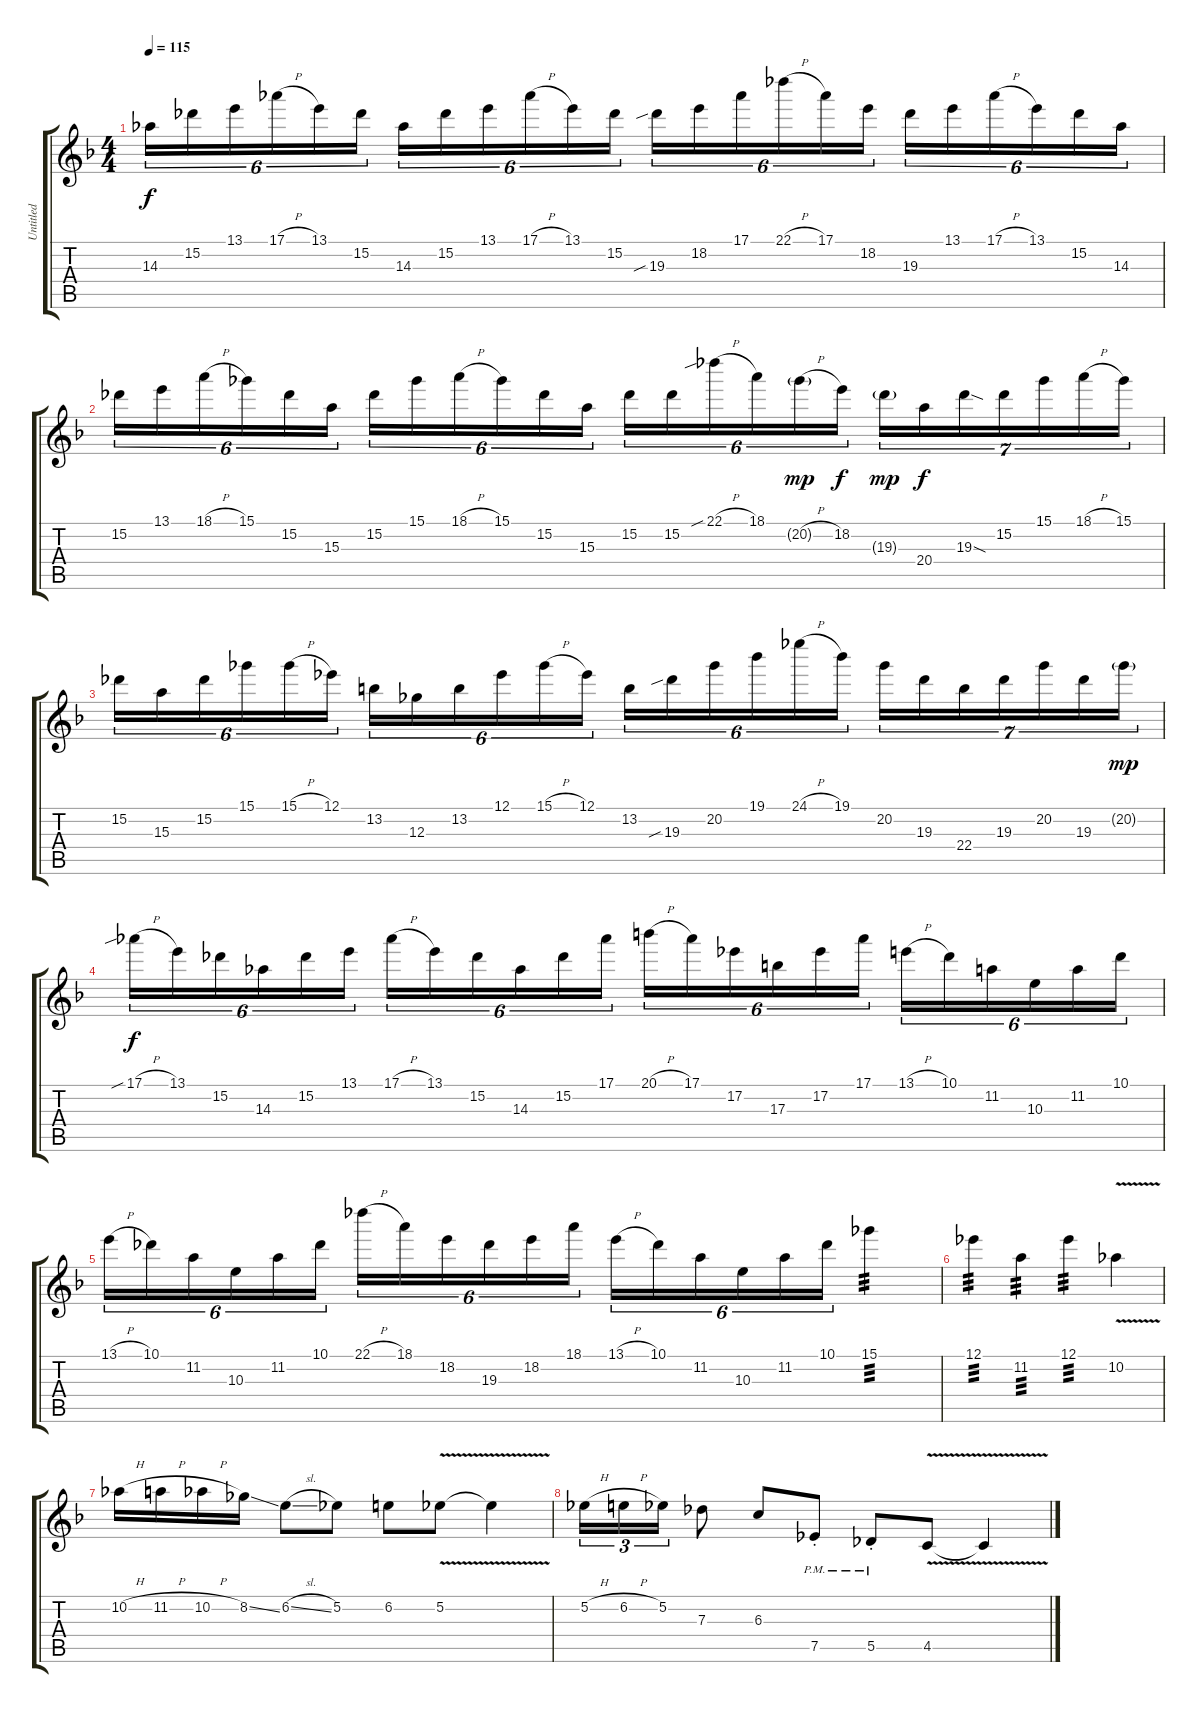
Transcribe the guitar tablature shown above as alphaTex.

\track ("Untitled" "Untitled") {instrument distortionguitar}
\staff {score tabs}
\tuning (Eb4 Bb3 Gb3 Db3 Ab2 Eb2) {hide}
\ts (4 4)
\tempo 115
\clef g2
\ks f
14.3.16{tu (6 4) dy f} 15.2.16{tu (6 4)} 13.1.16{tu (6 4)} 17.1{h}.16{tu (6 4)} 13.1.16{tu (6 4)} 15.2.16{tu (6 4)} 14.3.16{tu (6 4)} 15.2.16{tu (6 4)} 13.1.16{tu (6 4)} 17.1{h}.16{tu (6 4)} 13.1.16{tu (6 4)} 15.2.16{tu (6 4)} 19.3{sib}.16{tu (6 4)} 18.2.16{tu (6 4)} 17.1.16{tu (6 4)} 22.1{h}.16{tu (6 4)} 17.1.16{tu (6 4)} 18.2.16{tu (6 4)} 19.3.16{tu (6 4)} 13.1.16{tu (6 4)} 17.1{h}.16{tu (6 4)} 13.1.16{tu (6 4)} 15.2.16{tu (6 4)} 14.3.16{tu (6 4)} |
15.2.16{tu (6 4)} 13.1.16{tu (6 4)} 18.1{h}.16{tu (6 4)} 15.1.16{tu (6 4)} 15.2.16{tu (6 4)} 15.3.16{tu (6 4)} 15.2.16{tu (6 4)} 15.1.16{tu (6 4)} 18.1{h}.16{tu (6 4)} 15.1.16{tu (6 4)} 15.2.16{tu (6 4)} 15.3.16{tu (6 4)} 15.2.16{tu (6 4)} 15.2.16{tu (6 4)} 22.1{sib h}.16{tu (6 4)} 18.1.16{tu (6 4)} 20.2{h g}.16{tu (6 4) dy mp} 18.2.16{tu (6 4) dy f} 19.3{g}.16{tu (7 4) dy mp} 20.4.16{tu (7 4) dy f} 19.3{sod}.16{tu (7 4)} 15.2.16{tu (7 4)} 15.1.16{tu (7 4)} 18.1{h}.16{tu (7 4)} 15.1.16{tu (7 4)} |
15.2.16{tu (6 4)} 15.3.16{tu (6 4)} 15.2.16{tu (6 4)} 15.1.16{tu (6 4)} 15.1{h}.16{tu (6 4)} 12.1.16{tu (6 4)} 13.2.16{tu (6 4)} 12.3.16{tu (6 4)} 13.2.16{tu (6 4)} 12.1.16{tu (6 4)} 15.1{h}.16{tu (6 4)} 12.1.16{tu (6 4)} 13.2.16{tu (6 4)} 19.3{sib}.16{tu (6 4)} 20.2.16{tu (6 4)} 19.1.16{tu (6 4)} 24.1{h}.16{tu (6 4)} 19.1.16{tu (6 4)} 20.2.16{tu (7 4)} 19.3.16{tu (7 4)} 22.4.16{tu (7 4)} 19.3.16{tu (7 4)} 20.2.16{tu (7 4)} 19.3.16{tu (7 4)} 20.2{g}.16{tu (7 4) dy mp} |
17.1{sib h}.16{tu (6 4) dy f} 13.1.16{tu (6 4)} 15.2.16{tu (6 4)} 14.3.16{tu (6 4)} 15.2.16{tu (6 4)} 13.1.16{tu (6 4)} 17.1{h}.16{tu (6 4)} 13.1.16{tu (6 4)} 15.2.16{tu (6 4)} 14.3.16{tu (6 4)} 15.2.16{tu (6 4)} 17.1.16{tu (6 4)} 20.1{h}.16{tu (6 4)} 17.1.16{tu (6 4)} 17.2.16{tu (6 4)} 17.3.16{tu (6 4)} 17.2.16{tu (6 4)} 17.1.16{tu (6 4)} 13.1{h}.16{tu (6 4)} 10.1.16{tu (6 4)} 11.2.16{tu (6 4)} 10.3.16{tu (6 4)} 11.2.16{tu (6 4)} 10.1.16{tu (6 4)} |
13.1{h}.16{tu (6 4)} 10.1.16{tu (6 4)} 11.2.16{tu (6 4)} 10.3.16{tu (6 4)} 11.2.16{tu (6 4)} 10.1.16{tu (6 4)} 22.1{h}.16{tu (6 4)} 18.1.16{tu (6 4)} 18.2.16{tu (6 4)} 19.3.16{tu (6 4)} 18.2.16{tu (6 4)} 18.1.16{tu (6 4)} 13.1{h}.16{tu (6 4)} 10.1.16{tu (6 4)} 11.2.16{tu (6 4)} 10.3.16{tu (6 4)} 11.2.16{tu (6 4)} 10.1.16{tu (6 4)} 15.1.4{tp 3} |
12.1.4{tp 3} 11.2.4{tp 3} 12.1.4{tp 3} 10.2{v}.4 |
10.2{h}.16 11.2{h}.16 10.2{h}.16 8.2{ss}.16 6.2{sl}.8 5.2.8 6.2.8 5.2{v}.8 5.2{v t}.4 |
5.2{h}.16{tu (3 2)} 6.2{h}.16{tu (3 2)} 5.2.16{tu (3 2)} 7.3.8 6.3.8 7.5{pm st}.8 5.5{pm st}.8 4.5{v}.8 4.5{v t}.4
